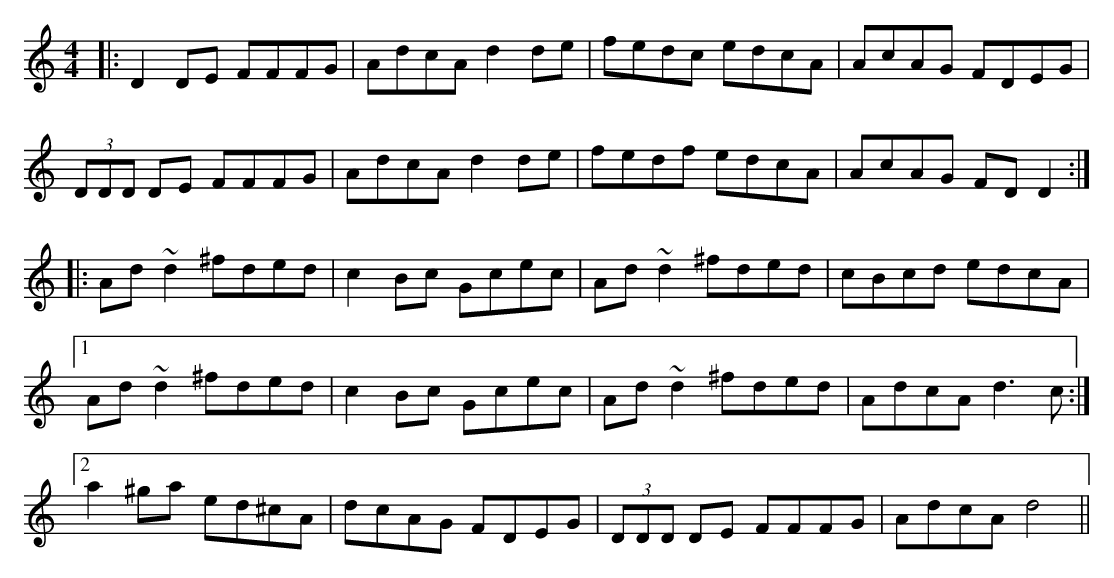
X:1
M:4/4
K:Ddor
|: D2DE FFFG| AdcA d2de| fedc edcA| AcAG FDEG|
 (3DDD DE FFFG| AdcA d2de| fedf edcA| AcAG FDD2:|
|: Ad~d2 ^fded|c2Bc Gcec| Ad~d2 ^fded| cBcd edcA|
[1 Ad~d2 ^fded|c2Bc Gcec| Ad~d2 ^fded| AdcA d3c:|
[2 a2^ga ed^cA| dcAG FDEG| (3DDD DE FFFG| AdcA d4||
